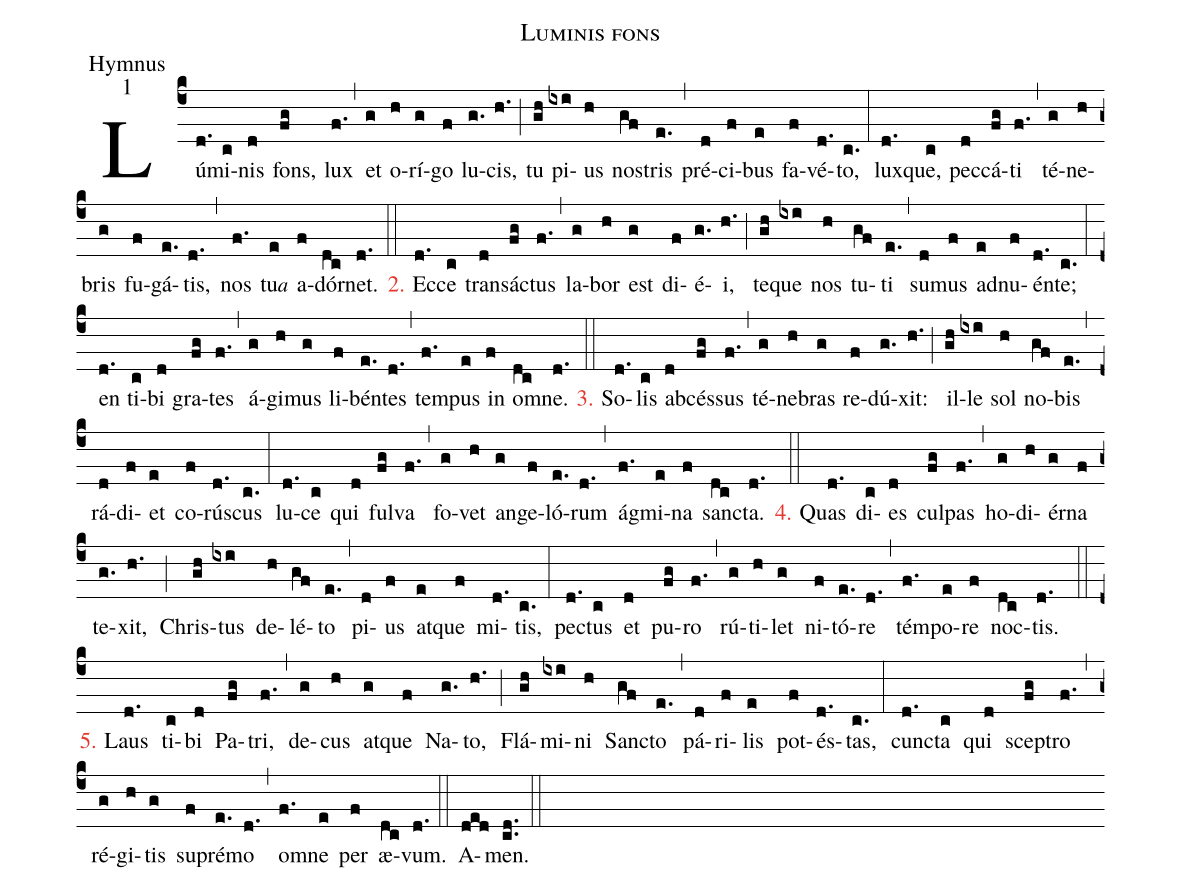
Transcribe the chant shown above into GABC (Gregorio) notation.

name:Luminis fons;
office-part:Hymnus;
mode:1;
%%
name:Luminis fons, lux;
office-part:Hymnus;
author:Alcuinus, Flaccus Albinus;
mode:1;
%%
(c4) Lú(d.)mi(c)nis(d) fons,(fg) lux(f.) (,)
et(g) o(h)rí(g)go(f) lu(g.)cis,(h.) (;)
tu(gh) pi(ixi)us(h) nos(gf)tris(e.) (,)
pré(d)ci(f)bus(e) fa(f)vé(d.)to,(c.) (:)
lux(d.)que,(c) pec(d)cá(fg)ti(f.) (,)
té(g)ne(h)bris(g) fu(f)gá(e.)tis,(d.) (,)
nos(f.) tu<e>a</e>(e) a(f)dór(dc)net.(d.) (::)

<c>2.</c> Ec(d.)ce(c) trans(d)ác(fg)tus(f.) (,)
la(g)bor(h) est(g) di(f)é(g.)i,(h.) (;)
te(gh)que(ixi) nos(h) tu(gf)ti(e.) (,)
su(d)mus(f) ad(e)nu(f)én(d.)te;(c.) (:)
en(d.) ti(c)bi(d) gra(fg)tes(f.) (,)
á(g)gi(h)mus(g) li(f)bén(e.)tes(d.) (,)
tem(f.)pus(e) in(f) om(dc)ne.(d.) (::)

<c>3.</c> So(d.)lis(c) ab(d)cés(fg)sus(f.) (,)
té(g)ne(h)bras(g) re(f)dú(g.)xit:(h.) (;)
il(gh)le(ixi) sol(h) no(gf)bis(e.) (,)
rá(d)di(f)et(e) co(f)rús(d.)cus(c.) (:)
lu(d.)ce(c) qui(d) ful(fg)va(f.) (,)
fo(g)vet(h) an(g)ge(f)ló(e.)rum(d.) (,)
ág(f.)mi(e)na(f) sanc(dc)ta.(d.) (::)

<c>4.</c> Quas(d.) di(c)es(d) cul(fg)pas(f.) (,)
ho(g)di(h)ér(g)na(f) te(g.)xit,(h.) (;)
Chris(gh)tus(ixi) de(h)lé(gf)to(e.) (,)
pi(d)us(f) at(e)que(f) mi(d.)tis,(c.) (:)
pec(d.)tus(c) et(d) pu(fg)ro(f.) (,)
rú(g)ti(h)let(g) ni(f)tó(e.)re(d.) (,)
tém(f.)po(e)re(f) noc(dc)tis.(d.) (::)

<c>5.</c> Laus(d.) ti(c)bi(d) Pa(fg)tri,(f.) (,)
de(g)cus(h) at(g)que(f) Na(g.)to,(h.) (;)
Flá(gh)mi(ixi)ni(h) Sanc(gf)to(e.) (,)
pá(d)ri(f)lis(e) pot(f)és(d.)tas,(c.) (:)
cunc(d.)ta(c) qui(d) scep(fg)tro(f.) (,)
ré(g)gi(h)tis(g) su(f)pré(e.)mo(d.) (,)
om(f.)ne(e) per(f) æ(dc)vum.(d.) (::) A(ded)men.(cd..) (::)
